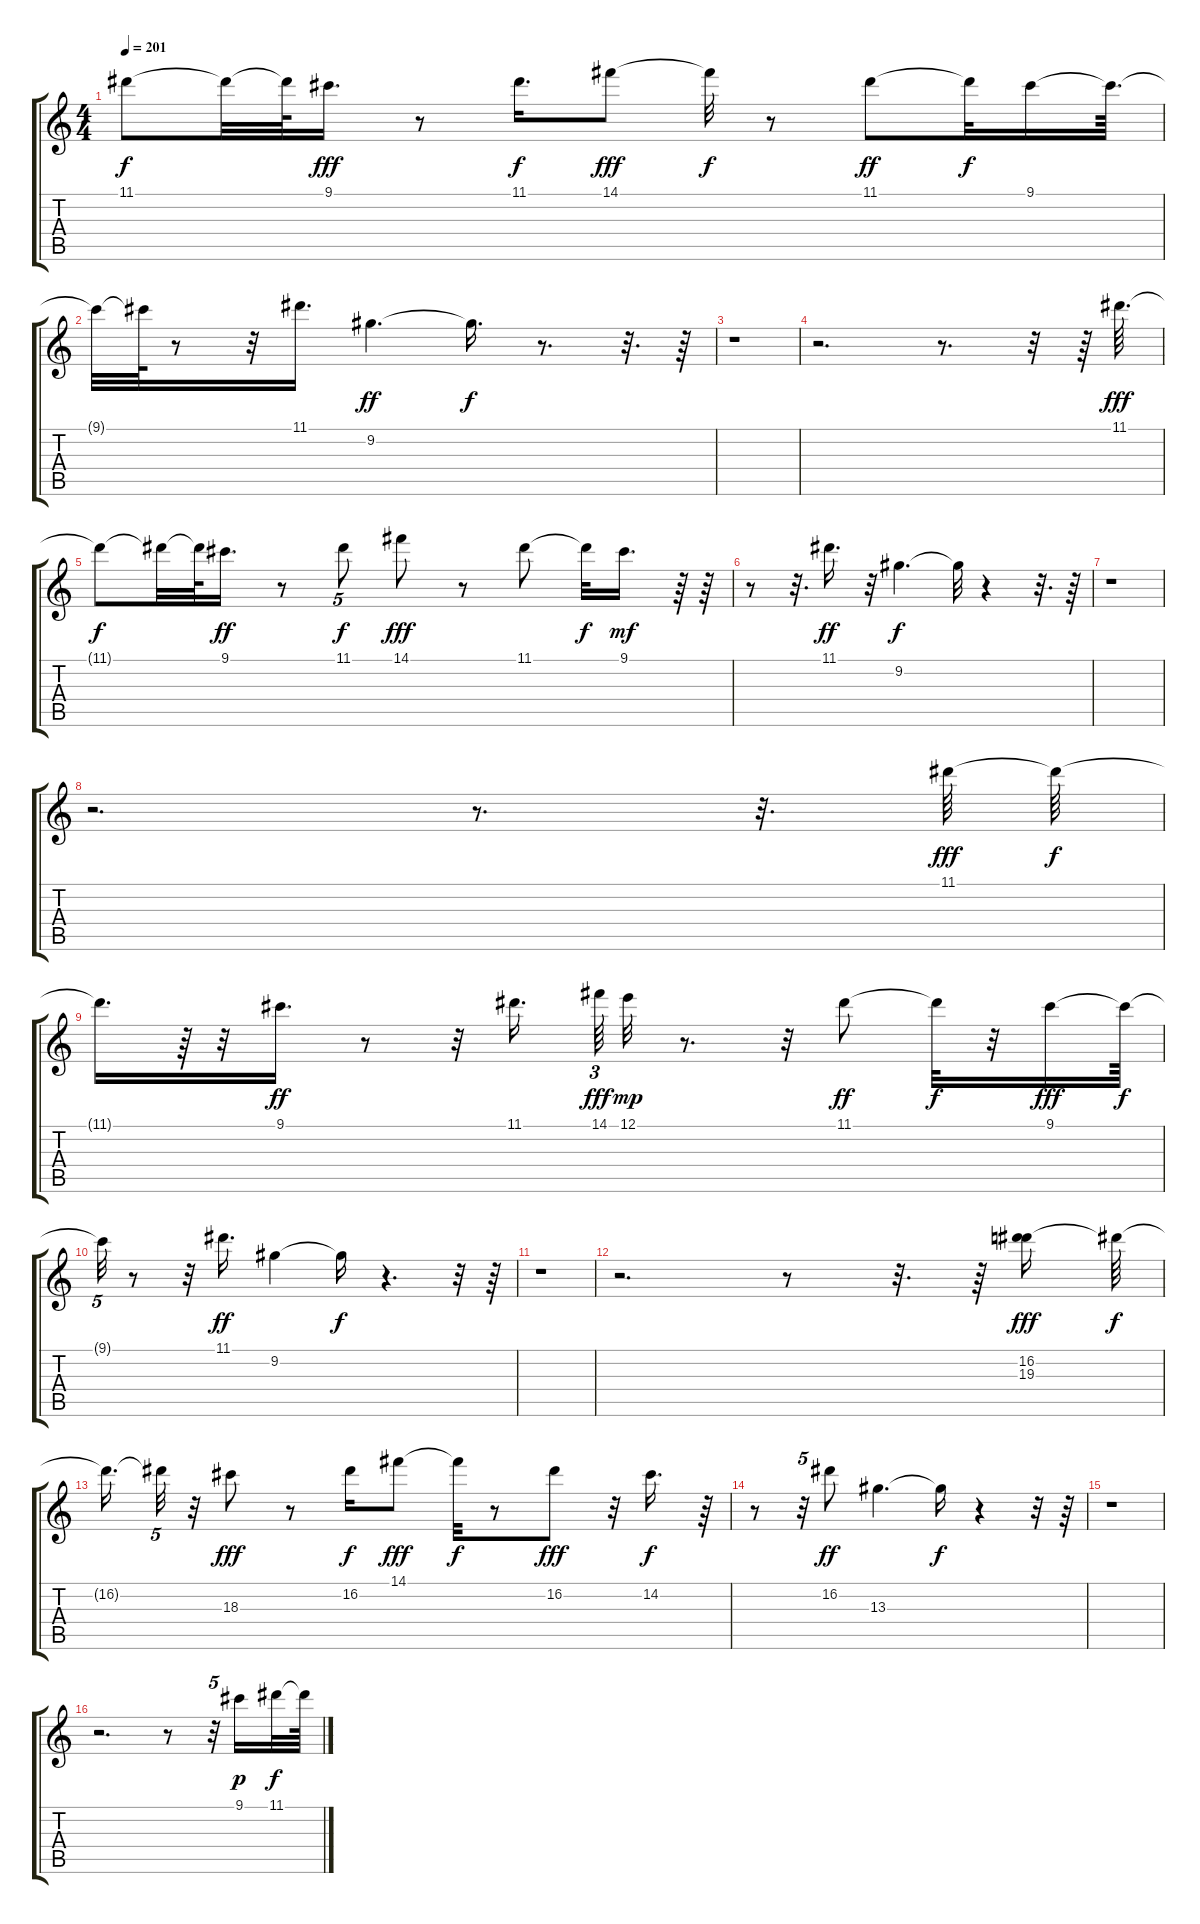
\track "" {instrument synthbass2}
\staff {score tabs}
\tuning (E4 B3 G3 D3 A2 E2) {hide}
\ts (4 4)
\tempo 201
\clef g2
\ks c
11.1{t}.8{dy f} 11.1{t}.32 11.1{t}.64 9.1.16{d dy fff} r.8 11.1.16{d dy f} 14.1.8{dy fff} 14.1{t}.32{dy f} r.8 11.1.8{dy ff} 11.1{t}.32{dy f} 9.1.16 9.1{t}.64{d} |
9.1{t}.32 9.1{t}.64 r.8 r.32 11.1.16{d} 9.2.4{d dy ff} 9.2{t}.16{d dy f} r.8{d} r.32{d} r.64 |
r.1 |
r.2{d} r.8{d} r.32 r.64 11.1.64{d dy fff} |
11.1{t}.8{dy f} 11.1{t}.32 11.1{t}.64 9.1.16{d dy ff} r.8 11.1.8{tu (5 4) dy f} 14.1.8{dy fff} r.8 11.1.8 11.1{t}.32{dy f} 9.1.16{d dy mf} r.64 r.64 |
r.8 r.32{d} 11.1.16{d dy ff} r.32 9.2.4{d dy f} 9.2{t}.32 r.4 r.32{d} r.64 |
r.1 |
r.2{d} r.8{d} r.32{d} 11.1.64{dy fff} 11.1{t}.64{dy f} |
11.1{t}.16{d} r.64 r.32 9.1.16{d dy ff} r.8 r.32 11.1.16{d} 14.1.64{tu (3 2) dy fff} 12.1.32{dy mp} r.8{d} r.32 11.1.8{dy ff} 11.1{t}.32{dy f} r.32 9.1.16{dy fff} 9.1{t}.64{dy f} |
9.1{t}.32{tu (5 4)} r.8 r.32 11.1.16{d dy ff} 9.2.4 9.2{t}.16{dy f} r.4{d} r.32 r.64 |
r.1 |
r.2{d} r.8 r.32{d} r.64 (16.2 19.3).16{dy fff} 16.2{t}.64{dy f} |
16.2{t}.16{d} 16.2{t}.32{tu (5 4)} r.32 18.3.8{dy fff} r.8 16.2.16{dy f} 14.1.8{dy fff} 14.1{t}.32{dy f} r.8 16.2.8{dy fff} r.32 14.2.16{d dy f} r.64 |
r.8 r.32{tu (5 4)} 16.2.8{dy ff} 13.3.4{d} 13.3{t}.16{dy f} r.4 r.32 r.64 |
r.1 |
r.2{d} r.8 r.32{tu (5 4)} 9.1.16{dy p} 11.1.32{dy f} 11.1{t}.64
